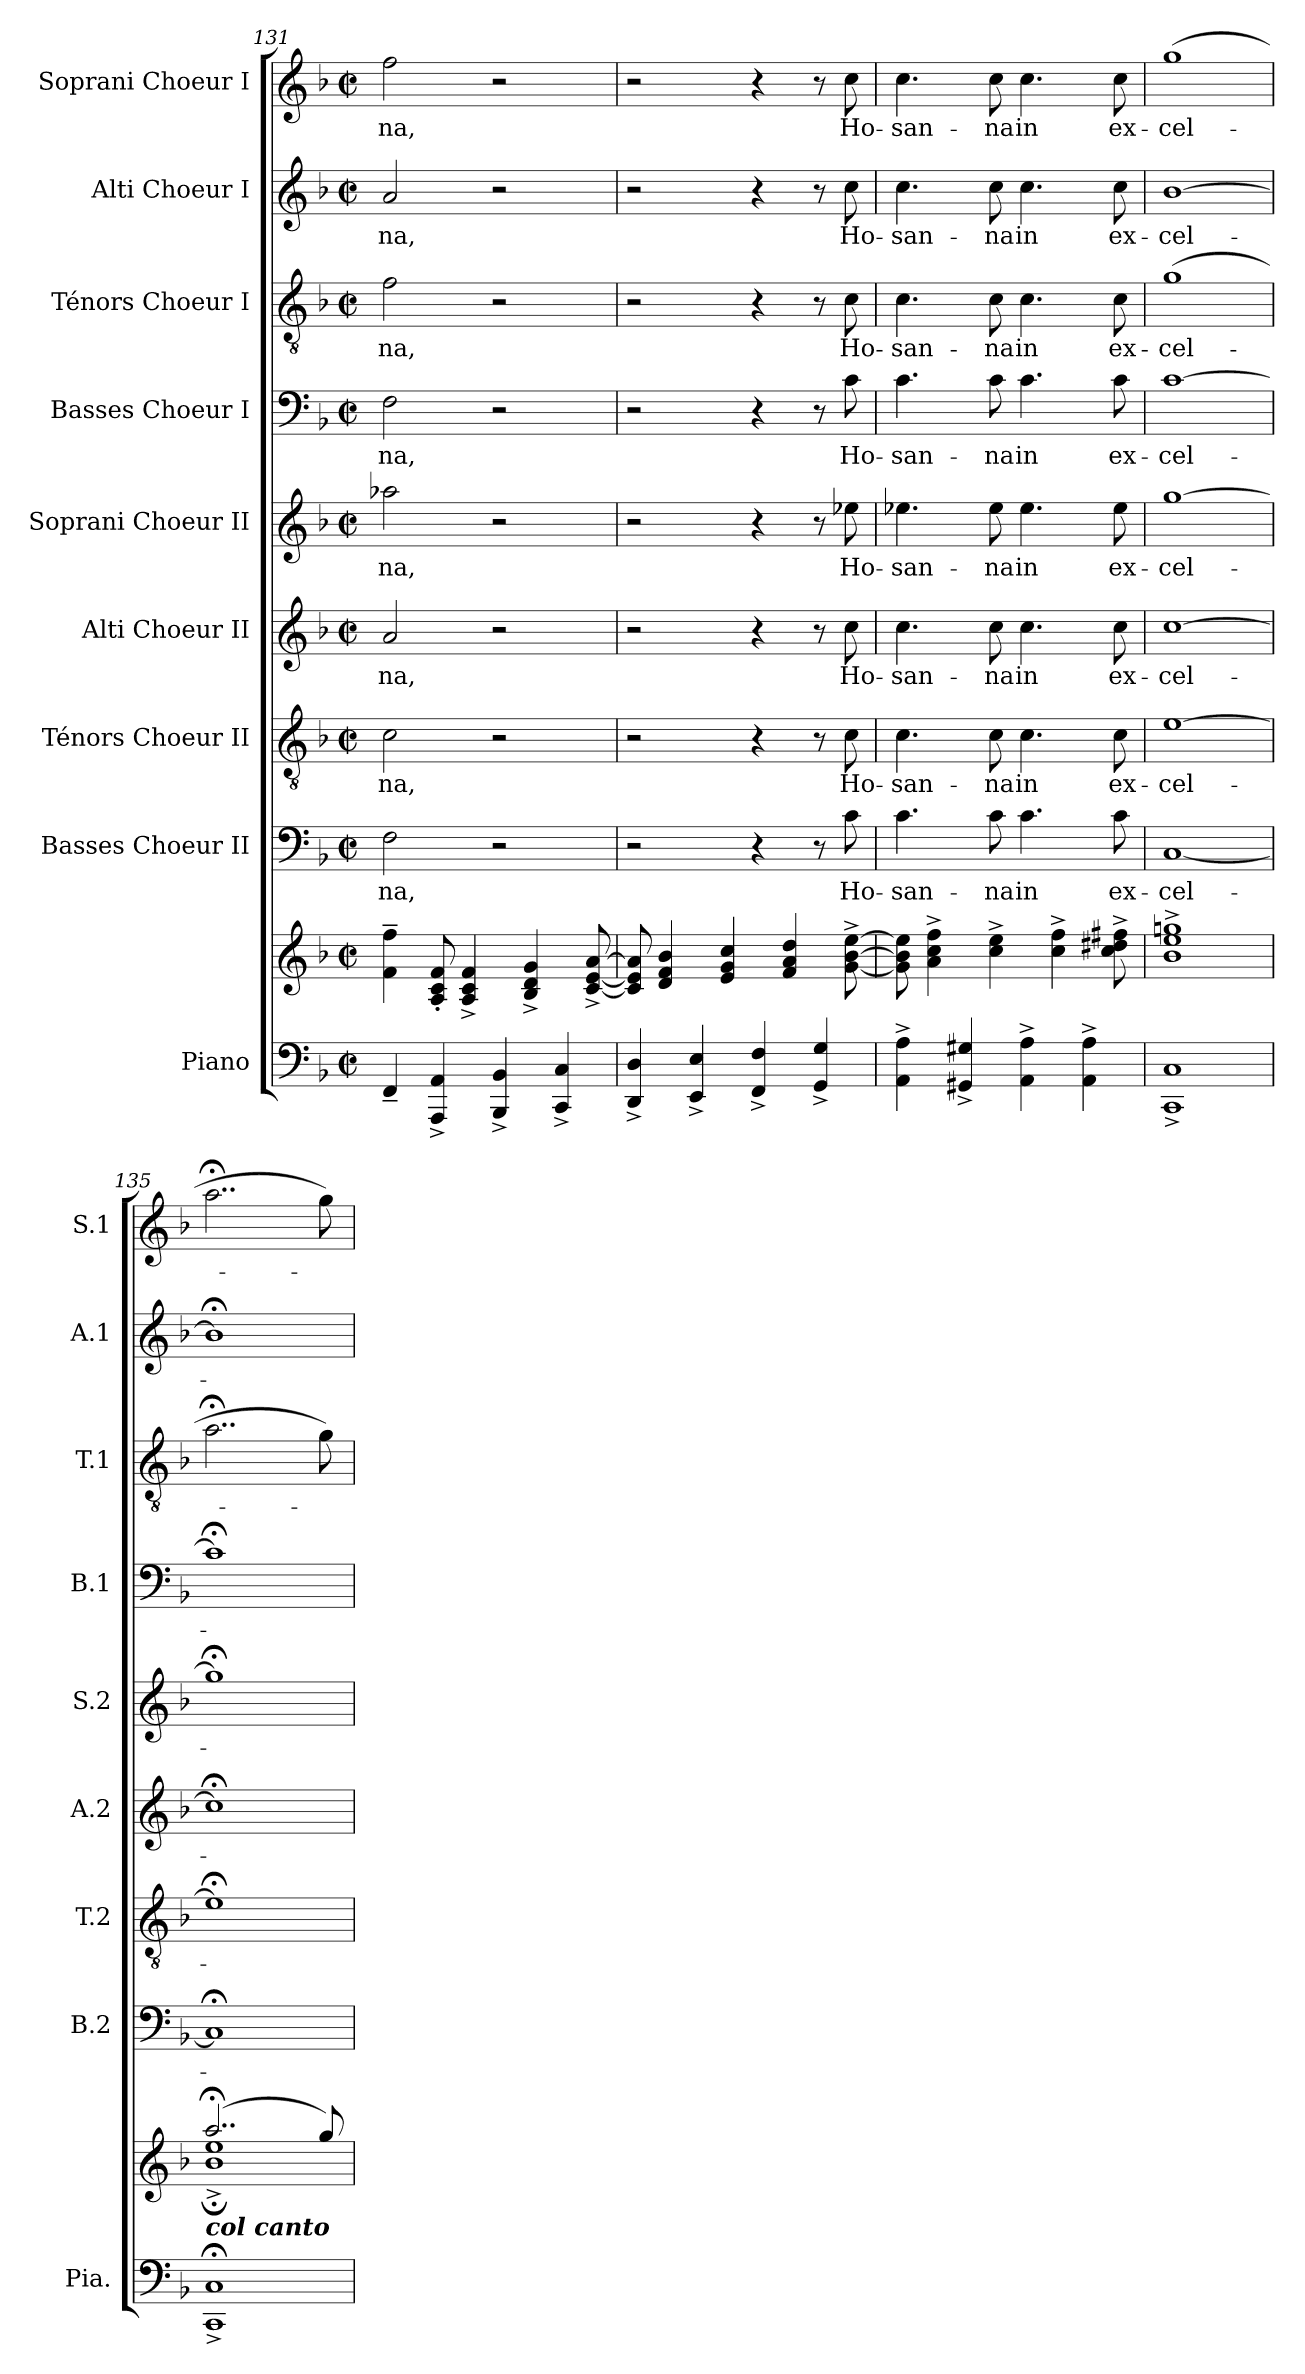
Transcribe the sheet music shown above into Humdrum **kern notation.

**kern	**kern	**kern	**text	**kern	**text	**kern	**text	**kern	**text	**kern	**text	**kern	**text	**kern	**text	**kern	**text
*part9	*part9	*part8	*part8	*part7	*part7	*part6	*part6	*part5	*part5	*part4	*part4	*part3	*part3	*part2	*part2	*part1	*part1
*staff10	*staff9	*staff8	*staff8	*staff7	*staff7	*staff6	*staff6	*staff5	*staff5	*staff4	*staff4	*staff3	*staff3	*staff2	*staff2	*staff1	*staff1
*I"Piano	*	*I"Basses Choeur II	*	*I"Ténors Choeur II	*	*I"Alti Choeur II	*	*I"Soprani Choeur II	*	*I"Basses Choeur I	*	*I"Ténors Choeur I	*	*I"Alti Choeur I	*	*I"Soprani Choeur I	*
*I'Pia.	*	*I'B.2	*	*I'T.2	*	*I'A.2	*	*I'S.2	*	*I'B.1	*	*I'T.1	*	*I'A.1	*	*I'S.1	*
*clefF4	*clefG2	*clefF4	*	*clefGv2	*	*clefG2	*	*clefG2	*	*clefF4	*	*clefGv2	*	*clefG2	*	*clefG2	*
*	*	*	*	*	*	*	*	*ITrd2c3	*	*	*	*	*	*	*	*	*
*k[b-]	*k[b-]	*k[b-]	*	*k[b-]	*	*k[b-]	*	*k[f#c#]	*	*k[b-]	*	*k[b-]	*	*k[b-]	*	*k[b-]	*
*M2/2	*M2/2	*M2/2	*	*M2/2	*	*M2/2	*	*M2/2	*	*M2/2	*	*M2/2	*	*M2/2	*	*M2/2	*
*met(c|)	*met(c|)	*met(c|)	*	*met(c|)	*	*met(c|)	*	*met(c|)	*	*met(c|)	*	*met(c|)	*	*met(c|)	*	*met(c|)	*
=131	=131	=131	=131	=131	=131	=131	=131	=131	=131	=131	=131	=131	=131	=131	=131	=131	=131
4FF~/	4f\~ 4ff\~	2F\	-na,	2c\	-na,	2a/	-na,	2ffni\	-na,	2F\	-na,	2f\	-na,	2a/	-na,	2ffi\	-na,
4AAA/^ 4AA/^	8A/' 8c/' 8f/'	.	.	.	.	.	.	.	.	.	.	.	.	.	.	.	.
.	4A/^ 4c/^ 4f/^	.	.	.	.	.	.	.	.	.	.	.	.	.	.	.	.
4BBB-/^ 4BB-/^	.	2r	.	2r	.	2r	.	2r	.	2r	.	2r	.	2r	.	2r	.
.	4B-/^ 4d/^ 4g/^	.	.	.	.	.	.	.	.	.	.	.	.	.	.	.	.
4CC/^ 4C/^	.	.	.	.	.	.	.	.	.	.	.	.	.	.	.	.	.
.	[8c/^ [8e/^ [8a/^	.	.	.	.	.	.	.	.	.	.	.	.	.	.	.	.
!!LO:PB:g=z
=132	=132	=132	=132	=132	=132	=132	=132	=132	=132	=132	=132	=132	=132	=132	=132	=132	=132
4DD/^ 4D/^	8c/] 8e/] 8a/]	2r	.	2r	.	2r	.	2r	.	2r	.	2r	.	2r	.	2r	.
.	4d/ 4f/ 4b-/	.	.	.	.	.	.	.	.	.	.	.	.	.	.	.	.
4EE/^ 4E/^	.	.	.	.	.	.	.	.	.	.	.	.	.	.	.	.	.
.	4e/ 4g/ 4cc/	.	.	.	.	.	.	.	.	.	.	.	.	.	.	.	.
4FF/^ 4F/^	.	4r	.	4r	.	4r	.	4r	.	4r	.	4r	.	4r	.	4r	.
.	4f/ 4a/ 4dd/	.	.	.	.	.	.	.	.	.	.	.	.	.	.	.	.
4GG/^ 4G/^	.	8r	.	8r	.	8r	.	8r	.	8r	.	8r	.	8r	.	8r	.
.	[8g\^ [8b-\^ [8ee\^	8c\	Ho-	8c\	Ho-	8cc\	Ho-	8ccni\	Ho-	8c\	Ho-	8c\	Ho-	8cc\	Ho-	8cci\	Ho-
=133	=133	=133	=133	=133	=133	=133	=133	=133	=133	=133	=133	=133	=133	=133	=133	=133	=133
4AA\^ 4A\^	8g\] 8b-\] 8ee\]	4.c\	-san-	4.c\	-san-	4.cc\	-san-	4.ccni\	-san-	4.c\	-san-	4.c\	-san-	4.cc\	-san-	4.cci\	-san-
.	4a\^ 4cc\^ 4ff\^	.	.	.	.	.	.	.	.	.	.	.	.	.	.	.	.
4GG#X/^ 4G#X/^	.	.	.	.	.	.	.	.	.	.	.	.	.	.	.	.	.
.	4cc\^ 4ee\^	8c\	-na	8c\	-na	8cc\	-na	8cci\	-na	8c\	-na	8c\	-na	8cc\	-na	8cci\	-na
4AA\^ 4A\^	.	4.c\	in	4.c\	in	4.cc\	in	4.cci\	in	4.c\	in	4.c\	in	4.cc\	in	4.cci\	in
.	4cc\^ 4ff\^	.	.	.	.	.	.	.	.	.	.	.	.	.	.	.	.
4AA\^ 4A\^	.	.	.	.	.	.	.	.	.	.	.	.	.	.	.	.	.
.	8cc\^ 8dd#X\^ 8ff#X\^	8c\	ex-	8c\	ex-	8cc\	ex-	8cci\	ex-	8c\	ex-	8c\	ex-	8cc\	ex-	8cci\	ex-
=134	=134	=134	=134	=134	=134	=134	=134	=134	=134	=134	=134	=134	=134	=134	=134	=134	=134
1CC^ 1C^	1b-^ 1ee^ 1ggn^	[1C	-cel-	[1e	-cel-	[1cc	-cel-	[1eei	-cel-	[1c	-cel-	(1g	-cel-	[1b-	-cel-	(1ggi	-cel-
=135	=135	=135	=135	=135	=135	=135	=135	=135	=135	=135	=135	=135	=135	=135	=135	=135	=135
*	*^	*	*	*	*	*	*	*	*	*	*	*	*	*	*	*	*
!LO:TX:a:Bi:t=col canto	!	!	!	!	!	!	!	!	!	!	!	!	!	!	!	!	!	!
1CC;<^ 1C;<^	(2..aa;</	1b-;^ 1ee;^	1C;<]	.	1e;<]	.	1cc;<]	.	1ee;<i]	.	1c;<]	.	2..a;<\	.	1b-;<]	.	2..aa;<i\	.
.	8gg/)	.	.	.	.	.	.	.	.	.	.	.	8g\)	.	.	.	8ggi\)	.
*	*v	*v	*	*	*	*	*	*	*	*	*	*	*	*	*	*	*	*
=	=	=	=	=	=	=	=	=	=	=	=	=	=	=	=	=	=
*-	*-	*-	*-	*-	*-	*-	*-	*-	*-	*-	*-	*-	*-	*-	*-	*-	*-
